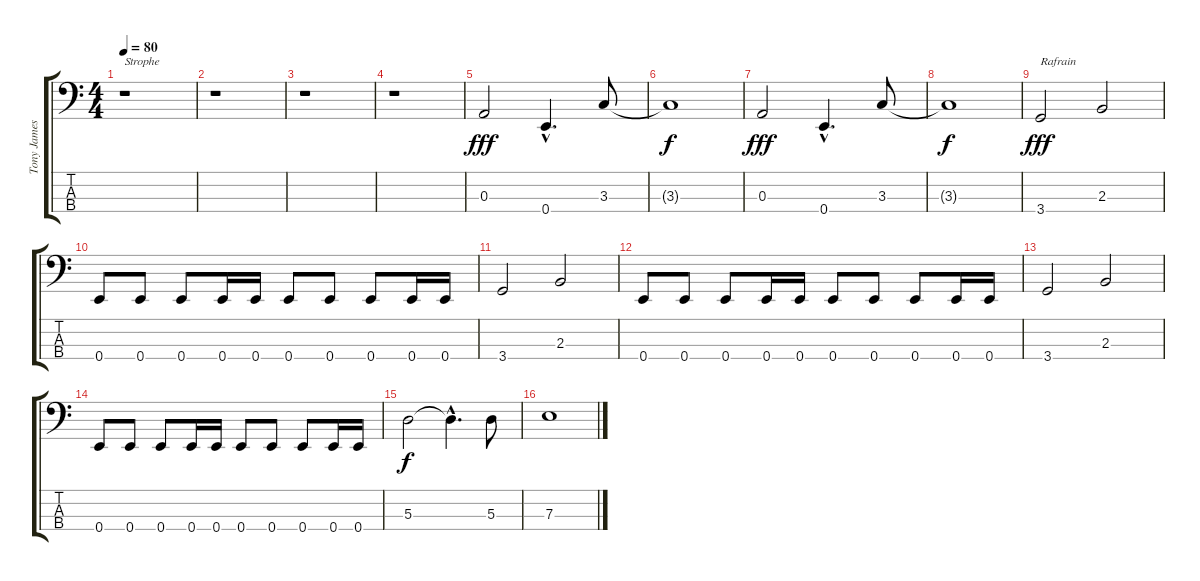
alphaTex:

\track ("Tony James" "Tony James") {instrument fretlessbass}
\staff {score tabs}
\tuning (G2 D2 A1 E1) {hide}
\ts (4 4)
\tempo 80
\clef f4
\ks c
r.1{txt "Strophe" dy fff instrument fretlessbass} |
r.1 |
r.1 |
r.1 |
0.3.2 0.4{hac}.4{d} 3.3.8 |
3.3{t}.1{dy f} |
0.3.2{dy fff} 0.4{hac}.4{d} 3.3.8 |
3.3{t}.1{dy f} |
3.4.2{txt "Rafrain" dy fff} 2.3.2 |
0.4.8 0.4.8 0.4.8 0.4.16 0.4.16 0.4.8 0.4.8 0.4.8 0.4.16 0.4.16 |
3.4.2 2.3.2 |
0.4.8 0.4.8 0.4.8 0.4.16 0.4.16 0.4.8 0.4.8 0.4.8 0.4.16 0.4.16 |
3.4.2 2.3.2 |
0.4.8 0.4.8 0.4.8 0.4.16 0.4.16 0.4.8 0.4.8 0.4.8 0.4.16 0.4.16 |
5.3.2{dy f} 5.3{hac t}.4{d} 5.3.8 |
7.3.1
